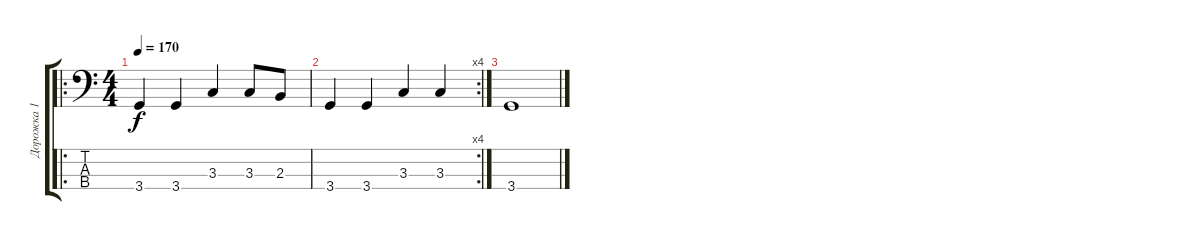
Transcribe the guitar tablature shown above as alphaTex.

\track ("Дорожка 1" "Дорожка 1") {instrument slapbass1}
\staff {score tabs}
\tuning (G2 D2 A1 E1) {hide}
\ro
\ts (4 4)
\tempo 170
\clef f4
\ks c
3.4.4{dy f} 3.4.4 3.3.4 3.3.8 2.3.8 |
\rc 4
3.4.4 3.4.4 3.3.4 3.3.4 |
3.4.1
